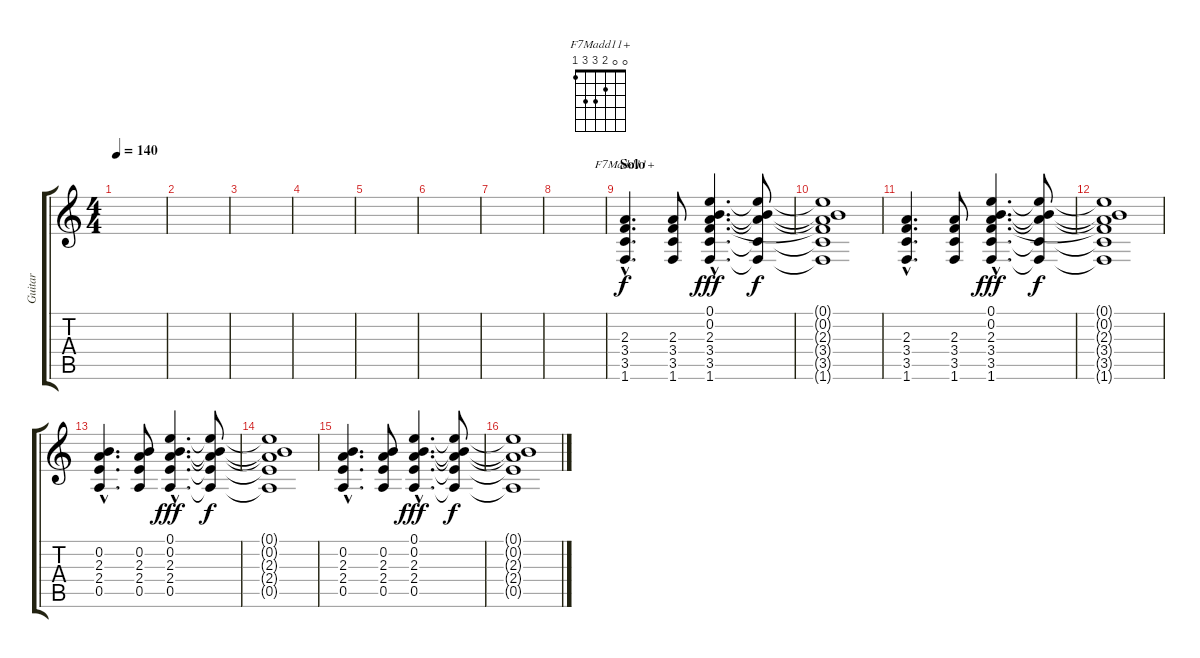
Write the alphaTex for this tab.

\track ("Guitar" "Guitar") {instrument electricguitarjazz}
\staff {score tabs}
\tuning (E4 B3 G3 D3 A2 E2) {hide}
\chord ("F7Madd11+" 0 0 2 3 3 1)
\ts (4 4)
\tempo 140
\clef g2
\ks c
|
|
|
|
|
|
|
|
\section ("" "Solo")
(2.3{hac} 3.4{hac} 3.5{hac} 1.6{hac}).4{d ch "F7Madd11+" volume 10 instrument distortionguitar} (2.3 3.4 3.5 1.6).8 (0.1{hac} 0.2{hac} 2.3{hac} 3.4{hac} 3.5{hac} 1.6{hac}).4{d dy fff} (0.1{t} 0.2{t} 2.3{t} 3.5{t} 1.6{t}).8{dy f} |
(0.1{t} 0.2{t} 2.3{t} 3.4{t} 3.5{t} 1.6{t}).1 |
(2.3{hac} 3.4{hac} 3.5{hac} 1.6{hac}).4{d volume 10 instrument distortionguitar} (2.3 3.4 3.5 1.6).8 (0.1{hac} 0.2{hac} 2.3{hac} 3.4{hac} 3.5{hac} 1.6{hac}).4{d dy fff} (0.1{t} 0.2{t} 2.3{t} 3.5{t} 1.6{t}).8{dy f} |
(0.1{t} 0.2{t} 2.3{t} 3.4{t} 3.5{t} 1.6{t}).1 |
(0.2{hac} 2.3{hac} 2.4{hac} 0.5{hac}).4{d} (0.2 2.3 2.4 0.5).8 (0.1{hac} 0.2{hac} 2.3{hac} 2.4{hac} 0.5{hac}).4{d dy fff} (0.1{t} 0.2{t} 2.3{t} 2.4{t} 0.5{t}).8{dy f} |
(0.1{t} 0.2{t} 2.3{t} 2.4{t} 0.5{t}).1 |
(0.2{hac} 2.3{hac} 2.4{hac} 0.5{hac}).4{d} (0.2 2.3 2.4 0.5).8 (0.1{hac} 0.2{hac} 2.3{hac} 2.4{hac} 0.5{hac}).4{d dy fff} (0.1{t} 0.2{t} 2.3{t} 2.4{t} 0.5{t}).8{dy f} |
(0.1{t} 0.2{t} 2.3{t} 2.4{t} 0.5{t}).1
